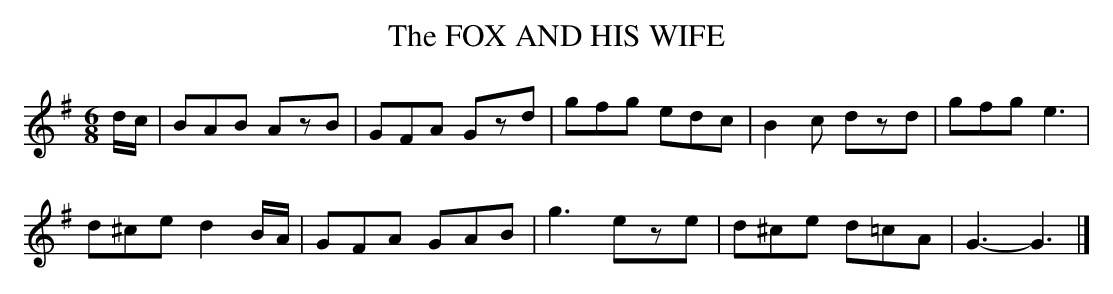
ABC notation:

X:1
T:FOX AND HIS WIFE, The
Y:"with spirit"
M:6/8
L:1/8
K:G
d/c/|BAB AzB|GFA Gzd|gfg edc|B2c dzd|gfg e3|
d^ce d2B/A/|GFA GAB|g3 eze|d^ce d=cA|G3-G3|]
